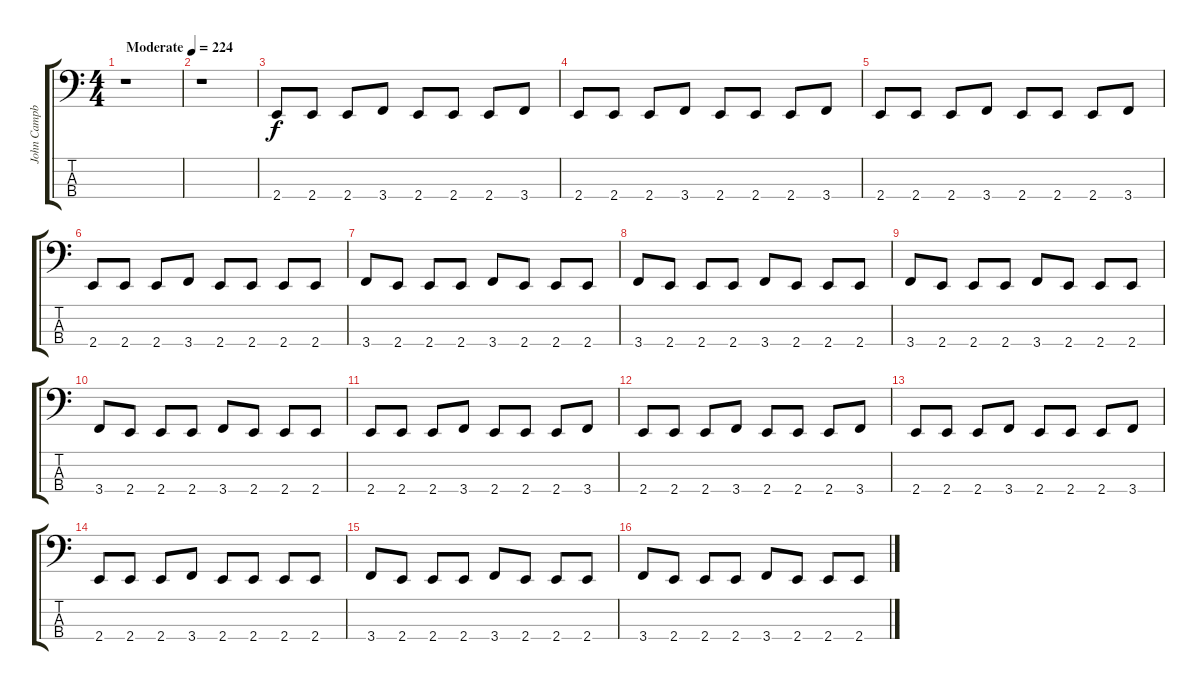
\track ("John Campbell - Bass Guitar" "John Campb") {instrument electricbasspick}
\staff {score tabs}
\tuning (G2 D2 A1 D1) {hide}
\ts (4 4)
\tempo (224 "Moderate")
\clef f4
\ks c
r.1{dy f instrument electricbasspick} |
r.1 |
2.4.8 2.4.8 2.4.8 3.4.8 2.4.8 2.4.8 2.4.8 3.4.8 |
2.4.8 2.4.8 2.4.8 3.4.8 2.4.8 2.4.8 2.4.8 3.4.8 |
2.4.8 2.4.8 2.4.8 3.4.8 2.4.8 2.4.8 2.4.8 3.4.8 |
2.4.8 2.4.8 2.4.8 3.4.8 2.4.8 2.4.8 2.4.8 2.4.8 |
3.4.8 2.4.8 2.4.8 2.4.8 3.4.8 2.4.8 2.4.8 2.4.8 |
3.4.8 2.4.8 2.4.8 2.4.8 3.4.8 2.4.8 2.4.8 2.4.8 |
3.4.8 2.4.8 2.4.8 2.4.8 3.4.8 2.4.8 2.4.8 2.4.8 |
3.4.8 2.4.8 2.4.8 2.4.8 3.4.8 2.4.8 2.4.8 2.4.8 |
2.4.8 2.4.8 2.4.8 3.4.8 2.4.8 2.4.8 2.4.8 3.4.8 |
2.4.8 2.4.8 2.4.8 3.4.8 2.4.8 2.4.8 2.4.8 3.4.8 |
2.4.8 2.4.8 2.4.8 3.4.8 2.4.8 2.4.8 2.4.8 3.4.8 |
2.4.8 2.4.8 2.4.8 3.4.8 2.4.8 2.4.8 2.4.8 2.4.8 |
3.4.8 2.4.8 2.4.8 2.4.8 3.4.8 2.4.8 2.4.8 2.4.8 |
3.4.8 2.4.8 2.4.8 2.4.8 3.4.8 2.4.8 2.4.8 2.4.8
